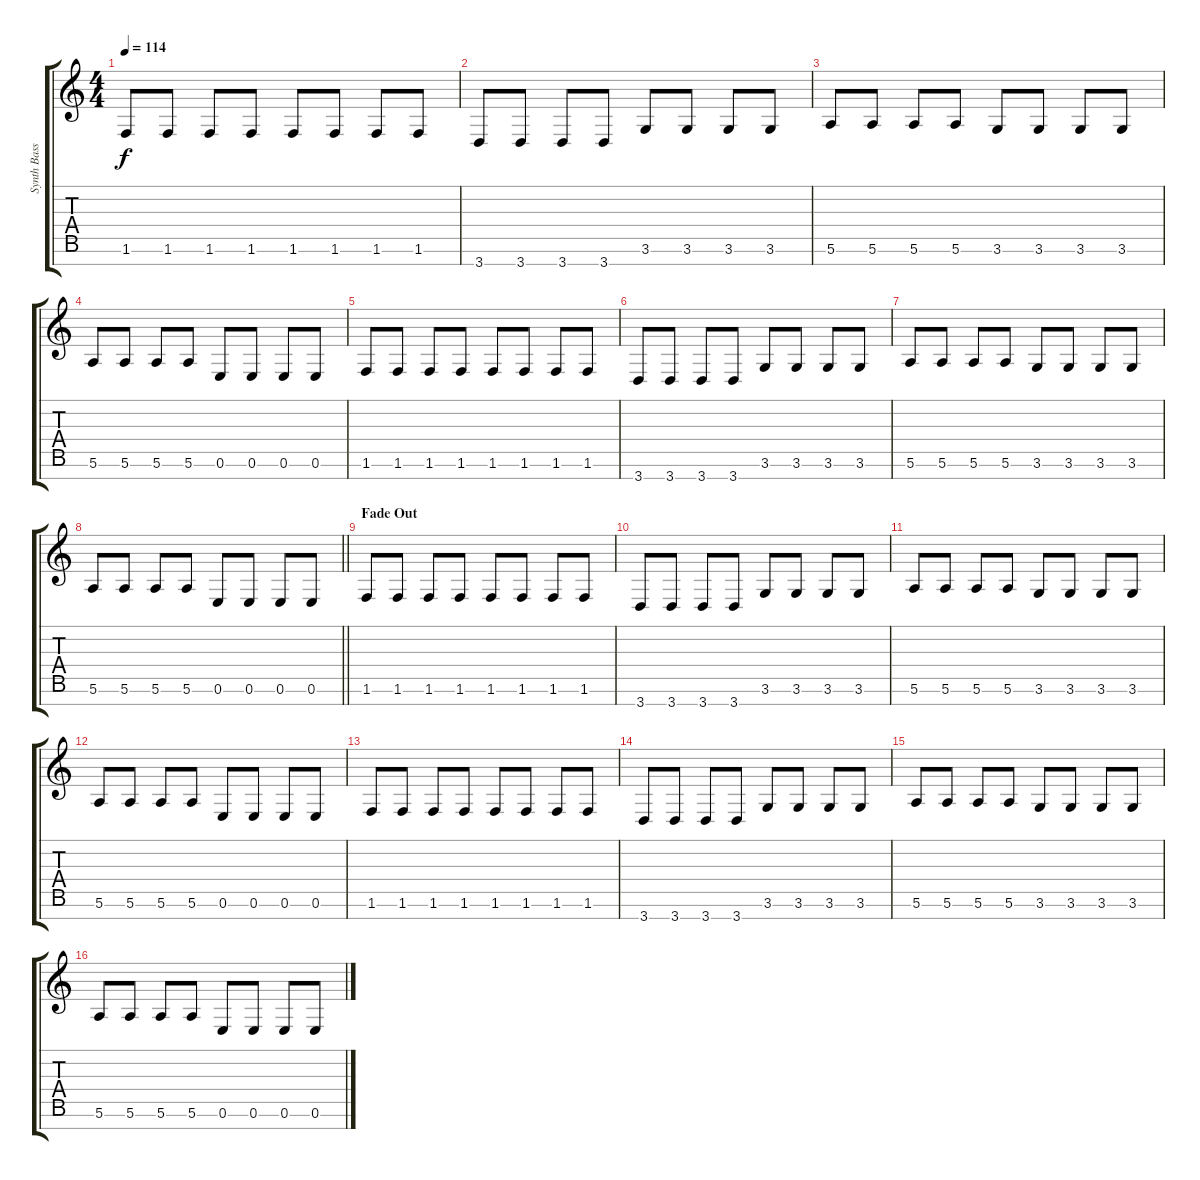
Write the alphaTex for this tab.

\track ("Synth Bass I" "Synth Bass") {instrument synthbass2}
\staff {score tabs}
\tuning (E4 B3 G3 D3 A2 E2 B1) {hide}
\ts (4 4)
\tempo 114
\clef g2
\ks c
1.6.8{dy f} 1.6.8 1.6.8 1.6.8 1.6.8 1.6.8 1.6.8 1.6.8 |
3.7.8 3.7.8 3.7.8 3.7.8 3.6.8 3.6.8 3.6.8 3.6.8 |
5.6.8 5.6.8 5.6.8 5.6.8 3.6.8 3.6.8 3.6.8 3.6.8 |
5.6.8 5.6.8 5.6.8 5.6.8 0.6.8 0.6.8 0.6.8 0.6.8 |
1.6.8 1.6.8 1.6.8 1.6.8 1.6.8 1.6.8 1.6.8 1.6.8 |
3.7.8 3.7.8 3.7.8 3.7.8 3.6.8 3.6.8 3.6.8 3.6.8 |
5.6.8 5.6.8 5.6.8 5.6.8 3.6.8 3.6.8 3.6.8 3.6.8 |
\barLineRight lightlight
5.6.8 5.6.8 5.6.8 5.6.8 0.6.8 0.6.8 0.6.8 0.6.8 |
\section ("" "Fade Out")
1.6.8 1.6.8 1.6.8 1.6.8 1.6.8 1.6.8 1.6.8 1.6.8 |
3.7.8 3.7.8 3.7.8 3.7.8 3.6.8 3.6.8 3.6.8 3.6.8 |
5.6.8 5.6.8 5.6.8 5.6.8 3.6.8 3.6.8 3.6.8 3.6.8 |
5.6.8 5.6.8 5.6.8 5.6.8 0.6.8 0.6.8 0.6.8 0.6.8 |
1.6.8 1.6.8 1.6.8 1.6.8 1.6.8 1.6.8 1.6.8 1.6.8 |
3.7.8 3.7.8 3.7.8 3.7.8 3.6.8 3.6.8 3.6.8 3.6.8 |
5.6.8 5.6.8 5.6.8 5.6.8 3.6.8 3.6.8 3.6.8 3.6.8 |
5.6.8 5.6.8 5.6.8 5.6.8 0.6.8 0.6.8 0.6.8 0.6.8
